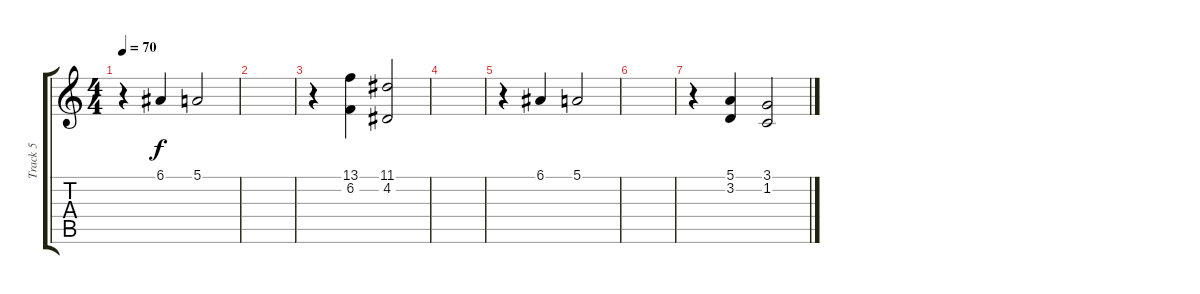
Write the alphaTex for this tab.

\track ("Track 5" "Track 5") {instrument tubularbells}
\staff {score tabs}
\tuning (E4 B3 G3 D3 A2 E2) {hide}
\ts (4 4)
\tempo 70
\clef g2
\ks c
r.4{dy f} 6.1.4 5.1.2 |
|
r.4 (13.1 6.2).4 (11.1 4.2).2 |
|
r.4 6.1.4 5.1.2 |
|
r.4 (5.1 3.2).4 (3.1 1.2).2
